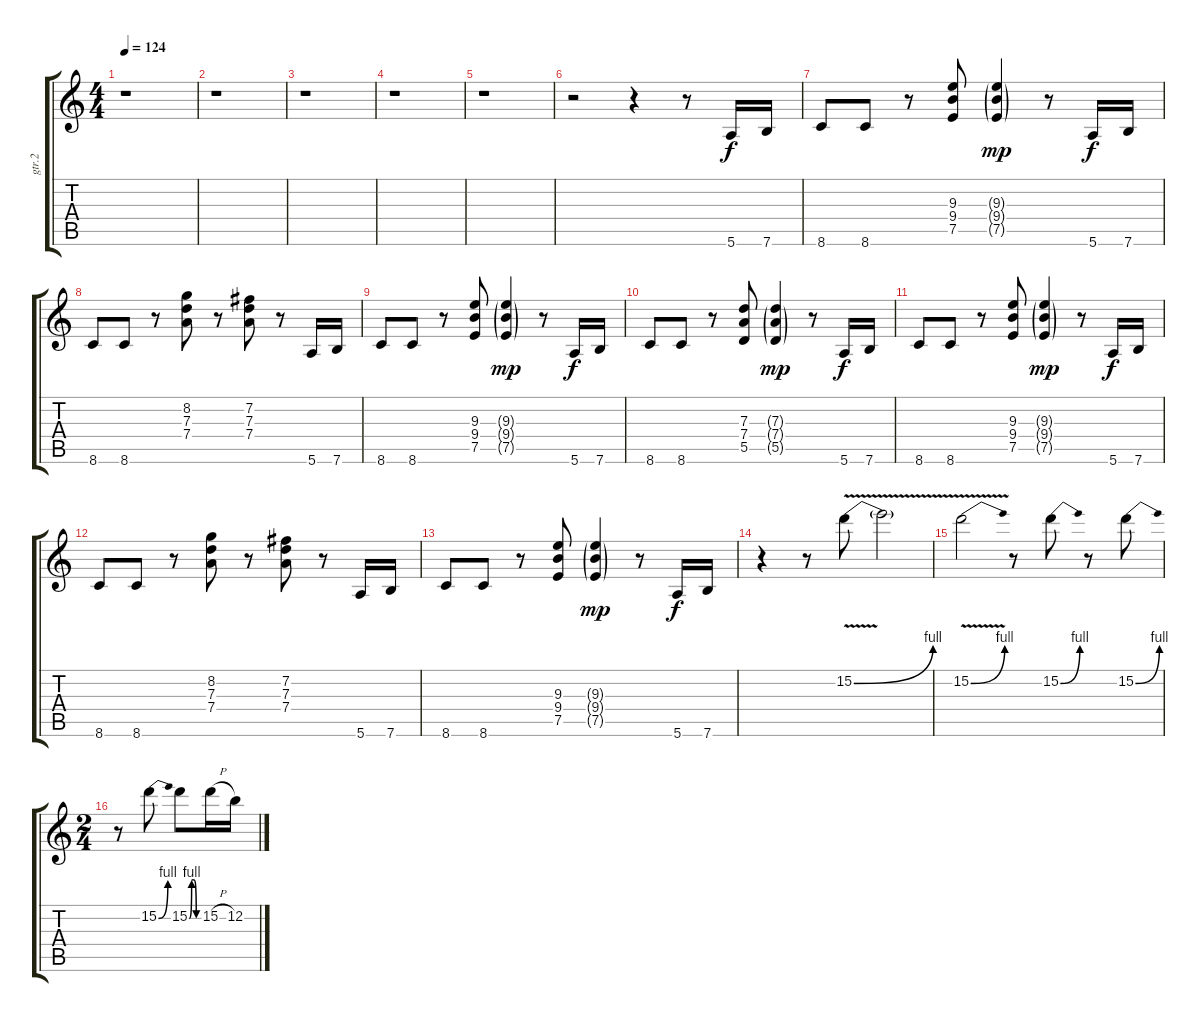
\track ("gtr.2" "gtr.2") {instrument distortionguitar}
\staff {score tabs}
\tuning (E4 B3 G3 D3 A2 E2) {hide}
\ts (4 4)
\tempo 124
\clef g2
\ks c
r.1{dy f} |
r.1 |
r.1 |
r.1 |
r.1 |
r.2 r.4 r.8 5.6.16 7.6.16 |
8.6.8 8.6.8 r.8 (9.3 9.4 7.5).8 (9.3{g} 9.4{g} 7.5{g}).4{dy mp} r.8 5.6.16{dy f} 7.6.16 |
8.6.8 8.6.8 r.8 (8.2 7.3 7.4).8 r.8 (7.2 7.3 7.4).8 r.8 5.6.16 7.6.16 |
8.6.8 8.6.8 r.8 (9.3 9.4 7.5).8 (9.3{g} 9.4{g} 7.5{g}).4{dy mp} r.8 5.6.16{dy f} 7.6.16 |
8.6.8 8.6.8 r.8 (7.3 7.4 5.5).8 (7.3{g} 7.4{g} 5.5{g}).4{dy mp} r.8 5.6.16{dy f} 7.6.16 |
8.6.8 8.6.8 r.8 (9.3 9.4 7.5).8 (9.3{g} 9.4{g} 7.5{g}).4{dy mp} r.8 5.6.16{dy f} 7.6.16 |
8.6.8 8.6.8 r.8 (8.2 7.3 7.4).8 r.8 (7.2 7.3 7.4).8 r.8 5.6.16 7.6.16 |
8.6.8 8.6.8 r.8 (9.3 9.4 7.5).8 (9.3{g} 9.4{g} 7.5{g}).4{dy mp} r.8 5.6.16{dy f} 7.6.16 |
r.4 r.8 15.2{be (bend 0 0 60 4) v}.8 15.2{t}.2 |
15.2{be (bend 0 0 60 4) v}.2 r.8 15.2{be (bend 0 0 60 4)}.8 r.8 15.2{be (bend 0 0 60 4)}.8 |
\ts (2 4)
r.8 15.2{be (bend 0 0 60 4)}.8 15.2{be (custom 0 0 15 4 30 4 45 0 60 0)}.8 15.2{h}.16 12.2.16
